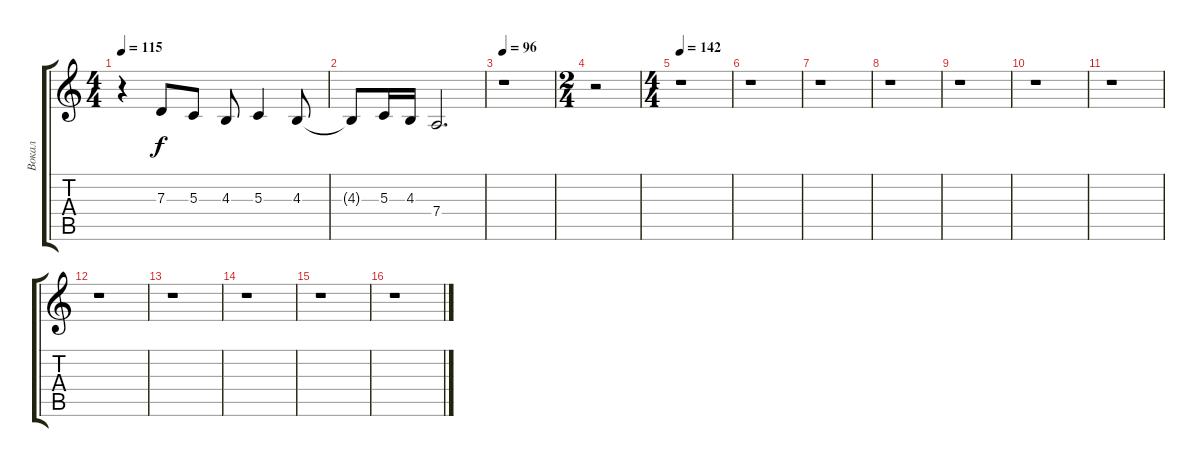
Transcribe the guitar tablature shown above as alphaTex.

\track ("Вокал" "Вокал") {instrument oboe}
\staff {score tabs}
\tuning (E4 B3 G3 D3 A2 E2) {hide}
\ts (4 4)
\tempo 115
\clef g2
\ks c
r.4{dy f} 7.3.8 5.3.8 4.3.8 5.3.4 4.3.8 |
4.3{t}.8 5.3.16 4.3.16 7.4.2{d} |
\tempo 96
r.1 |
\ts (2 4)
r.2 |
\ts (4 4)
\tempo 142
r.1 |
r.1 |
r.1 |
r.1 |
r.1 |
r.1 |
r.1 |
r.1 |
r.1 |
r.1 |
r.1 |
r.1
